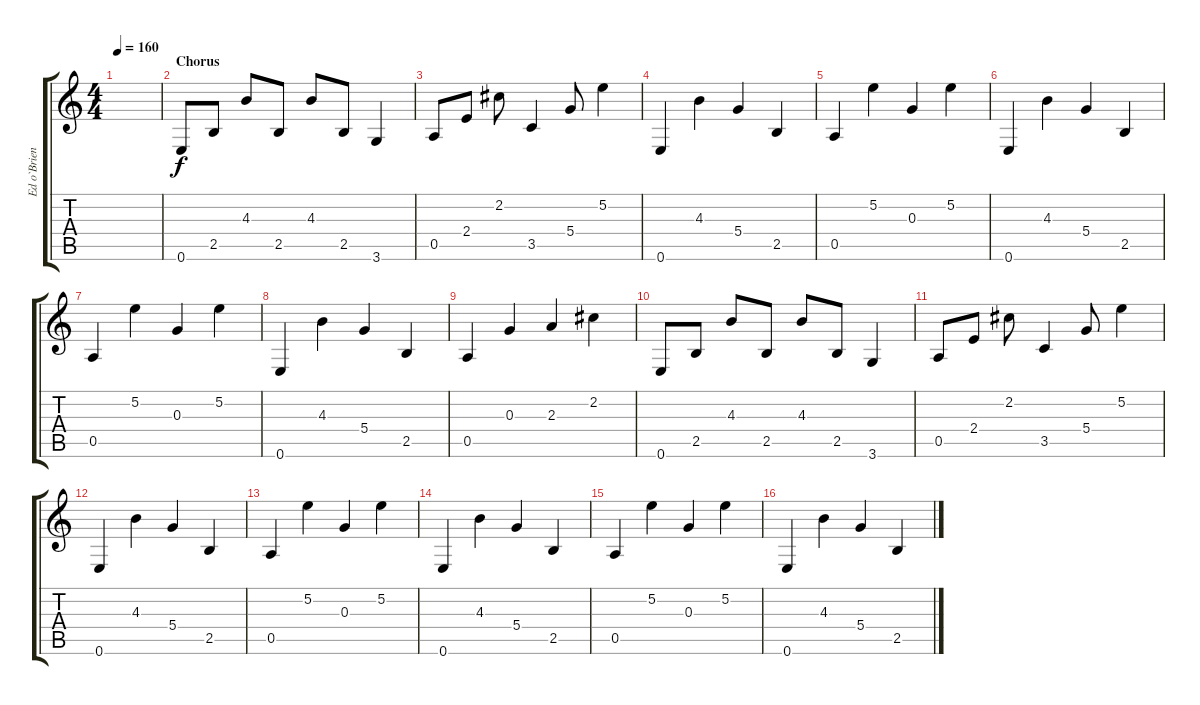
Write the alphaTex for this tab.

\track ("Ed o`Brien " "Ed o`Brien") {instrument electricguitarclean}
\staff {score tabs}
\tuning (E4 B3 G3 D3 A2 E2) {hide}
\ts (4 4)
\tempo 160
\clef g2
\ks c
|
\section ("" "Chorus")
0.6.8{instrument electricguitarclean} 2.5.8 4.3.8 2.5.8 4.3.8 2.5.8 3.6.4 |
0.5.8 2.4.8 2.2.8 3.5.4 5.4.8 5.2.4 |
0.6.4 4.3.4 5.4.4 2.5.4 |
0.5.4 5.2.4 0.3.4 5.2.4 |
0.6.4 4.3.4 5.4.4 2.5.4 |
0.5.4 5.2.4 0.3.4 5.2.4 |
0.6.4 4.3.4 5.4.4 2.5.4 |
0.5.4 0.3.4 2.3.4 2.2.4 |
0.6.8 2.5.8 4.3.8 2.5.8 4.3.8 2.5.8 3.6.4 |
0.5.8 2.4.8 2.2.8 3.5.4 5.4.8 5.2.4 |
0.6.4 4.3.4 5.4.4 2.5.4 |
0.5.4 5.2.4 0.3.4 5.2.4 |
0.6.4 4.3.4 5.4.4 2.5.4 |
0.5.4 5.2.4 0.3.4 5.2.4 |
0.6.4 4.3.4 5.4.4 2.5.4
